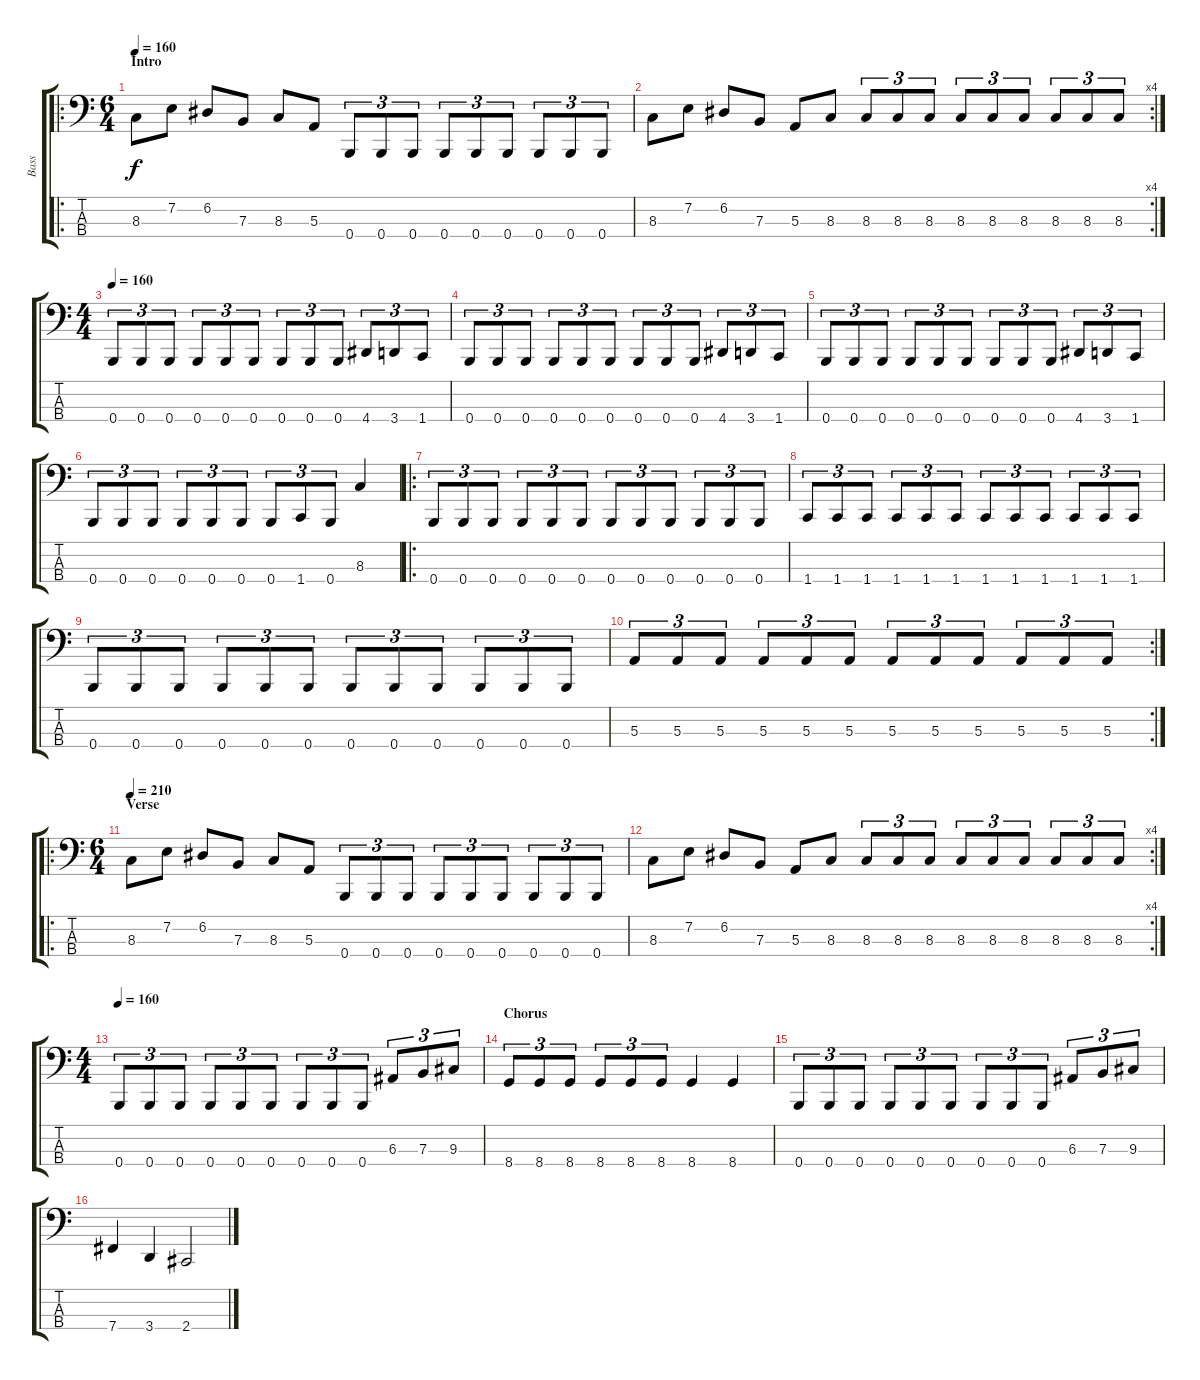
\track ("Bass" "Bass") {instrument electricbassfinger}
\staff {score tabs}
\tuning (D2 A1 E1 B0) {hide}
\ro
\ts (6 4)
\section ("" "Intro")
\tempo 160
\tempo 210
\tempo 160
\clef f4
\ks c
8.3.8{dy f instrument electricbassfinger} 7.2.8 6.2.8 7.3.8 8.3.8 5.3.8 0.4.8{tu (3 2)} 0.4.8{tu (3 2)} 0.4.8{tu (3 2)} 0.4.8{tu (3 2)} 0.4.8{tu (3 2)} 0.4.8{tu (3 2)} 0.4.8{tu (3 2)} 0.4.8{tu (3 2)} 0.4.8{tu (3 2)} |
\rc 4
8.3.8 7.2.8 6.2.8 7.3.8 5.3.8 8.3.8 8.3.8{tu (3 2)} 8.3.8{tu (3 2)} 8.3.8{tu (3 2)} 8.3.8{tu (3 2)} 8.3.8{tu (3 2)} 8.3.8{tu (3 2)} 8.3.8{tu (3 2)} 8.3.8{tu (3 2)} 8.3.8{tu (3 2)} |
\ts (4 4)
\tempo 160
0.4.8{tu (3 2)} 0.4.8{tu (3 2)} 0.4.8{tu (3 2)} 0.4.8{tu (3 2)} 0.4.8{tu (3 2)} 0.4.8{tu (3 2)} 0.4.8{tu (3 2)} 0.4.8{tu (3 2)} 0.4.8{tu (3 2)} 4.4.8{tu (3 2)} 3.4.8{tu (3 2)} 1.4.8{tu (3 2)} |
0.4.8{tu (3 2)} 0.4.8{tu (3 2)} 0.4.8{tu (3 2)} 0.4.8{tu (3 2)} 0.4.8{tu (3 2)} 0.4.8{tu (3 2)} 0.4.8{tu (3 2)} 0.4.8{tu (3 2)} 0.4.8{tu (3 2)} 4.4.8{tu (3 2)} 3.4.8{tu (3 2)} 1.4.8{tu (3 2)} |
0.4.8{tu (3 2)} 0.4.8{tu (3 2)} 0.4.8{tu (3 2)} 0.4.8{tu (3 2)} 0.4.8{tu (3 2)} 0.4.8{tu (3 2)} 0.4.8{tu (3 2)} 0.4.8{tu (3 2)} 0.4.8{tu (3 2)} 4.4.8{tu (3 2)} 3.4.8{tu (3 2)} 1.4.8{tu (3 2)} |
0.4.8{tu (3 2)} 0.4.8{tu (3 2)} 0.4.8{tu (3 2)} 0.4.8{tu (3 2)} 0.4.8{tu (3 2)} 0.4.8{tu (3 2)} 0.4.8{tu (3 2)} 1.4.8{tu (3 2)} 0.4.8{tu (3 2)} 8.3.4 |
\ro
0.4.8{tu (3 2)} 0.4.8{tu (3 2)} 0.4.8{tu (3 2)} 0.4.8{tu (3 2)} 0.4.8{tu (3 2)} 0.4.8{tu (3 2)} 0.4.8{tu (3 2)} 0.4.8{tu (3 2)} 0.4.8{tu (3 2)} 0.4.8{tu (3 2)} 0.4.8{tu (3 2)} 0.4.8{tu (3 2)} |
1.4.8{tu (3 2)} 1.4.8{tu (3 2)} 1.4.8{tu (3 2)} 1.4.8{tu (3 2)} 1.4.8{tu (3 2)} 1.4.8{tu (3 2)} 1.4.8{tu (3 2)} 1.4.8{tu (3 2)} 1.4.8{tu (3 2)} 1.4.8{tu (3 2)} 1.4.8{tu (3 2)} 1.4.8{tu (3 2)} |
0.4.8{tu (3 2)} 0.4.8{tu (3 2)} 0.4.8{tu (3 2)} 0.4.8{tu (3 2)} 0.4.8{tu (3 2)} 0.4.8{tu (3 2)} 0.4.8{tu (3 2)} 0.4.8{tu (3 2)} 0.4.8{tu (3 2)} 0.4.8{tu (3 2)} 0.4.8{tu (3 2)} 0.4.8{tu (3 2)} |
\rc 2
5.3.8{tu (3 2)} 5.3.8{tu (3 2)} 5.3.8{tu (3 2)} 5.3.8{tu (3 2)} 5.3.8{tu (3 2)} 5.3.8{tu (3 2)} 5.3.8{tu (3 2)} 5.3.8{tu (3 2)} 5.3.8{tu (3 2)} 5.3.8{tu (3 2)} 5.3.8{tu (3 2)} 5.3.8{tu (3 2)} |
\ro
\ts (6 4)
\section ("" "Verse")
\tempo 210
8.3.8 7.2.8 6.2.8 7.3.8 8.3.8 5.3.8 0.4.8{tu (3 2)} 0.4.8{tu (3 2)} 0.4.8{tu (3 2)} 0.4.8{tu (3 2)} 0.4.8{tu (3 2)} 0.4.8{tu (3 2)} 0.4.8{tu (3 2)} 0.4.8{tu (3 2)} 0.4.8{tu (3 2)} |
\rc 4
8.3.8 7.2.8 6.2.8 7.3.8 5.3.8 8.3.8 8.3.8{tu (3 2)} 8.3.8{tu (3 2)} 8.3.8{tu (3 2)} 8.3.8{tu (3 2)} 8.3.8{tu (3 2)} 8.3.8{tu (3 2)} 8.3.8{tu (3 2)} 8.3.8{tu (3 2)} 8.3.8{tu (3 2)} |
\ts (4 4)
\tempo 160
0.4.8{tu (3 2)} 0.4.8{tu (3 2)} 0.4.8{tu (3 2)} 0.4.8{tu (3 2)} 0.4.8{tu (3 2)} 0.4.8{tu (3 2)} 0.4.8{tu (3 2)} 0.4.8{tu (3 2)} 0.4.8{tu (3 2)} 6.3.8{tu (3 2)} 7.3.8{tu (3 2)} 9.3.8{tu (3 2)} |
\section ("" "Chorus")
8.4.8{tu (3 2)} 8.4.8{tu (3 2)} 8.4.8{tu (3 2)} 8.4.8{tu (3 2)} 8.4.8{tu (3 2)} 8.4.8{tu (3 2)} 8.4.4 8.4.4 |
0.4.8{tu (3 2)} 0.4.8{tu (3 2)} 0.4.8{tu (3 2)} 0.4.8{tu (3 2)} 0.4.8{tu (3 2)} 0.4.8{tu (3 2)} 0.4.8{tu (3 2)} 0.4.8{tu (3 2)} 0.4.8{tu (3 2)} 6.3.8{tu (3 2)} 7.3.8{tu (3 2)} 9.3.8{tu (3 2)} |
7.4.4 3.4.4 2.4.2
